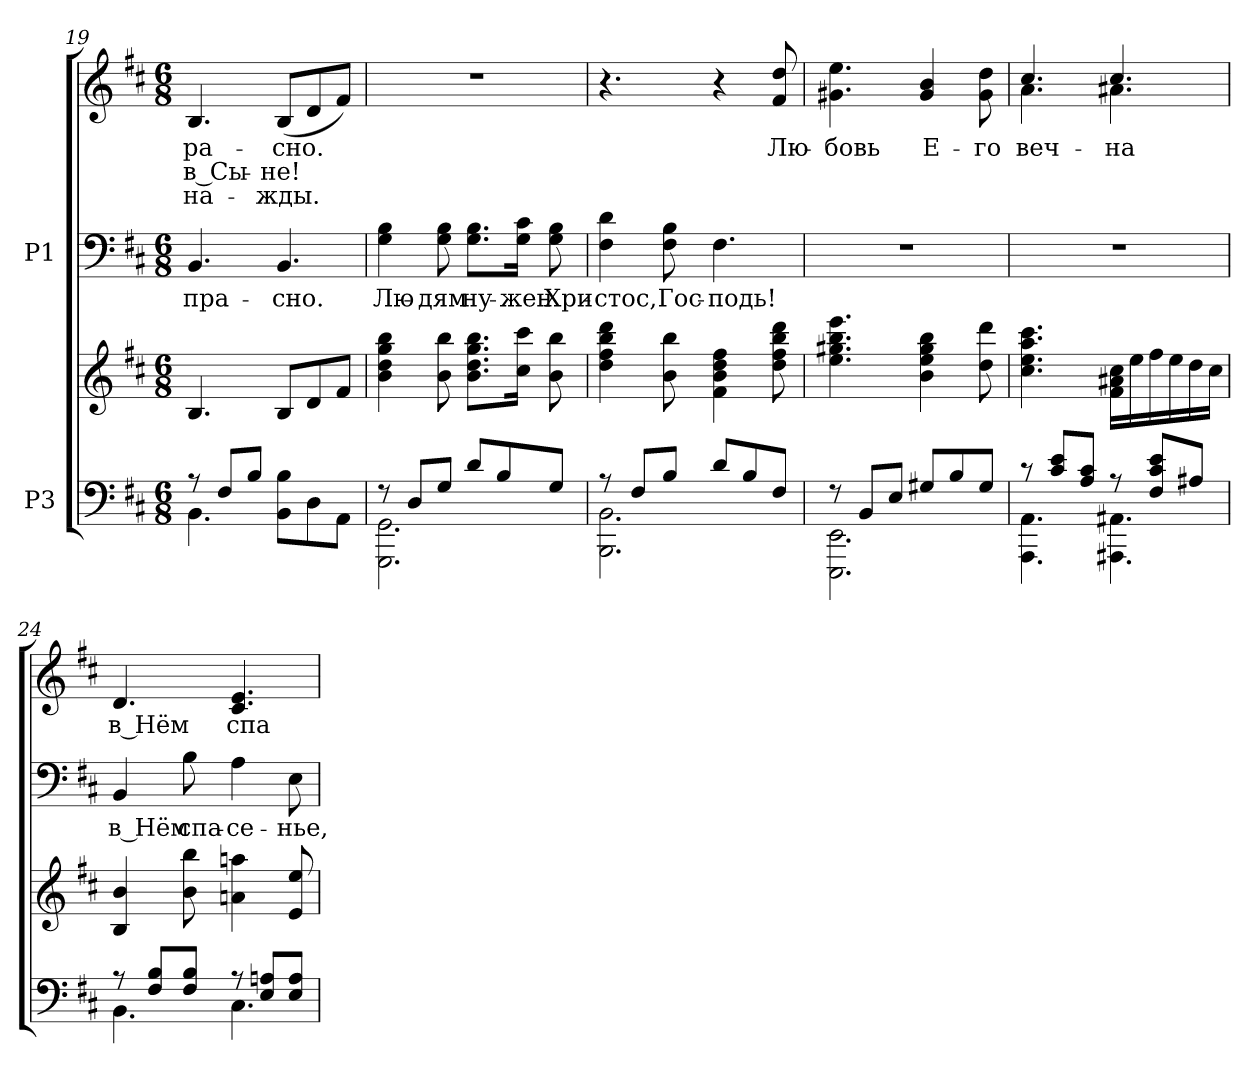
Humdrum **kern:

**kern	**kern	**kern	**text	**kern	**text	**text	**text
*part2	*part2	*part1	*part1	*part1	*part1	*part1	*part1
*staff4	*staff3	*staff2	*staff2	*staff1	*staff1	*staff1	*staff1
*I"P3	*	*I"P1	*	*	*	*	*
!!LO:PB:g=z
*clefF4	*clefG2	*clefF4	*	*clefG2	*	*	*
*k[f#c#]	*k[f#c#]	*k[f#c#]	*	*k[f#c#]	*	*	*
*b:	*b:	*b:	*	*b:	*	*	*
*M6/8	*M6/8	*M6/8	*	*M6/8	*	*	*
=19	=19	=19	=19	=19	=19	=19	=19
*^	*	*	*	*	*	*	*
!	!	!	!	!LO:LY:a:color=#000000	!	!	!	!
!	!	!	!	!	!	!LO:LY:b:color=#000000	!LO:LY:b:color=#000000	!LO:LY:b:color=#000000
8r	4.BBi\	4.Bi/	4.BBi/	-пра-	4.Bi/	-ра-	в Сы-	-на-
8F#i/L	.	.	.	.	.	.	.	.
8Bi/J	.	.	.	.	.	.	.	.
!	!	!	!	!LO:LY:a:color=#000000	!	!	!	!
!	!	!	!	!	!	!LO:LY:b:color=#000000	!LO:LY:b:color=#000000	!LO:LY:b:color=#000000
8BBi\ 8BiL	4.ryy	8Bi/L	4.BBi/	-сно.	(8Bi/L	-сно.	-не!	-жды.
8Di\	.	8di/	.	.	8di/	.	.	.
8AAi\J	.	8f#i/J	.	.	8f#i/J)	.	.	.
=20	=20	=20	=20	=20	=20	=20	=20	=20
!	!	!	!	!LO:LY:a:color=#000000	!LO:N:vis=1	!	!	!
8r	2.GGGi\ 2.GGi	4bi\ 4ddi 4ggi 4bbi	4Gi\ 4Bi	Лю-	2.r	.	.	.
8Di/L	.	.	.	.	.	.	.	.
!	!	!	!	!LO:LY:a:color=#000000	!	!	!	!
8Gi/J	.	8bi\ 8bbi	8Gi\ 8Bi	-дям	.	.	.	.
!	!	!	!	!LO:LY:a:color=#000000	!	!	!	!
8di/L	.	8.bi\ 8.ddi 8.ggi 8.bbiL	8.Gi\ 8.BiL	ну-	.	.	.	.
8Bi/	.	.	.	.	.	.	.	.
!	!	!	!	!LO:LY:a:color=#000000	!	!	!	!
.	.	16cc#i\ 16ccc#iJk	16Gi\ 16c#iJk	-жен	.	.	.	.
!	!	!	!	!LO:LY:a:color=#000000	!	!	!	!
8Gi/J	.	8bi\ 8bbi	8Gi\ 8Bi	Хри-	.	.	.	.
=21	=21	=21	=21	=21	=21	=21	=21	=21
!	!	!	!	!LO:LY:a:color=#000000	!	!	!	!
8r	2.BBBi\ 2.BBi	4ddi\ 4ff#i 4bbi 4dddi	4F#i\ 4di	-стос,	4.r	.	.	.
8F#i/L	.	.	.	.	.	.	.	.
!	!	!	!	!LO:LY:a:color=#000000	!	!	!	!
8Bi/J	.	8bi\ 8bbi	8F#i\ 8Bi	Гос-	.	.	.	.
!	!	!	!	!LO:LY:a:color=#000000	!	!	!	!
8di/L	.	4f#i\ 4bi 4ddi 4ff#i	4.F#i\	-подь!	4r	.	.	.
8Bi/	.	.	.	.	.	.	.	.
!	!	!	!	!	!	!LO:LY:b:color=#000000	!	!
8F#i/J	.	8ddi\ 8ff#i 8bbi 8dddi	.	.	8f#i/ 8ddi	Лю-	.	.
=22	=22	=22	=22	=22	=22	=22	=22	=22
!	!	!	!LO:N:vis=1	!	!	!	!	!
!	!	!	!	!	!	!LO:LY:b:color=#000000	!	!
8r	2.EEEi\ 2.EEi	4.eei\ 4.gg#Xi 4.bbi 4.eeei	2.r	.	4.g#Xi\ 4.eei	-бовь	.	.
8BBi/L	.	.	.	.	.	.	.	.
8Ei/J	.	.	.	.	.	.	.	.
!	!	!	!	!	!	!LO:LY:b:color=#000000	!	!
8G#Xi/L	.	4bi\ 4eei 4gg#i 4bbi	.	.	4g#i/ 4bi	Е-	.	.
8Bi/	.	.	.	.	.	.	.	.
!	!	!	!	!	!	!LO:LY:b:color=#000000	!	!
8G#i/J	.	8ddi\ 8dddi	.	.	8g#i\ 8ddi	-го	.	.
=23	=23	=23	=23	=23	=23	=23	=23	=23
!	!	!	!LO:N:vis=1	!	!	!	!	!
!	!	!	!	!	!	!LO:LY:b:color=#000000	!	!
*	*	*	*	*	*^	*	*	*
8r	4.AAAi\ 4.AAi	4.cc#i\ 4.eei 4.aai 4.ccc#i	2.r	.	4.cc#i/	4.ai\	веч-	.	.
8c#i/ 8eiL	.	.	.	.	.	.	.	.	.
8Ai/ 8c#iJ	.	.	.	.	.	.	.	.	.
!	!	!	!	!	!	!	!LO:LY:b:color=#000000	!	!
8r	4.AAA#Xi\ 4.AA#Xi	16f#i\ 16a#Xi 16cc#iLL	.	.	4.cc#i/	4.a#Xi\	-на	.	.
.	.	16eei\	.	.	.	.	.	.	.
8F#i/ 8c#i 8eiL	.	16ff#i\	.	.	.	.	.	.	.
.	.	16eei\	.	.	.	.	.	.	.
8A#Xi/J	.	16ddi\	.	.	.	.	.	.	.
.	.	16cc#i\JJ	.	.	.	.	.	.	.
*	*	*	*	*	*v	*v	*	*	*
!!LO:LB:g=z
=24	=24	=24	=24	=24	=24	=24	=24	=24
!	!	!	!	!LO:LY:a:color=#000000	!	!	!	!
!	!	!	!	!	!	!LO:LY:b:color=#000000	!	!
8r	4.BBi\	4Bi/ 4bi	4BBi/	в Нём	4.di/	в Нём	.	.
8F#i/ 8BiL	.	.	.	.	.	.	.	.
!	!	!	!	!LO:LY:a:color=#000000	!	!	!	!
8F#i/ 8BiJ	.	8bi\ 8bbi	8Bi\	спа-	.	.	.	.
!	!	!	!	!LO:LY:a:color=#000000	!	!	!	!
!	!	!	!	!	!	!LO:LY:b:color=#000000	!	!
8r	4.C#i\	4ani\ 4aani	4Ai\	-се-	4.c#i/ 4.ei	спа-	.	.
8Ei/ 8AniL	.	.	.	.	.	.	.	.
!	!	!	!	!LO:LY:a:color=#000000	!	!	!	!
8Ei/ 8AiJ	.	8ei/ 8eei	8Ei\	-нье,	.	.	.	.
*v	*v	*	*	*	*	*	*	*
=	=	=	=	=	=	=	=
*-	*-	*-	*-	*-	*-	*-	*-
